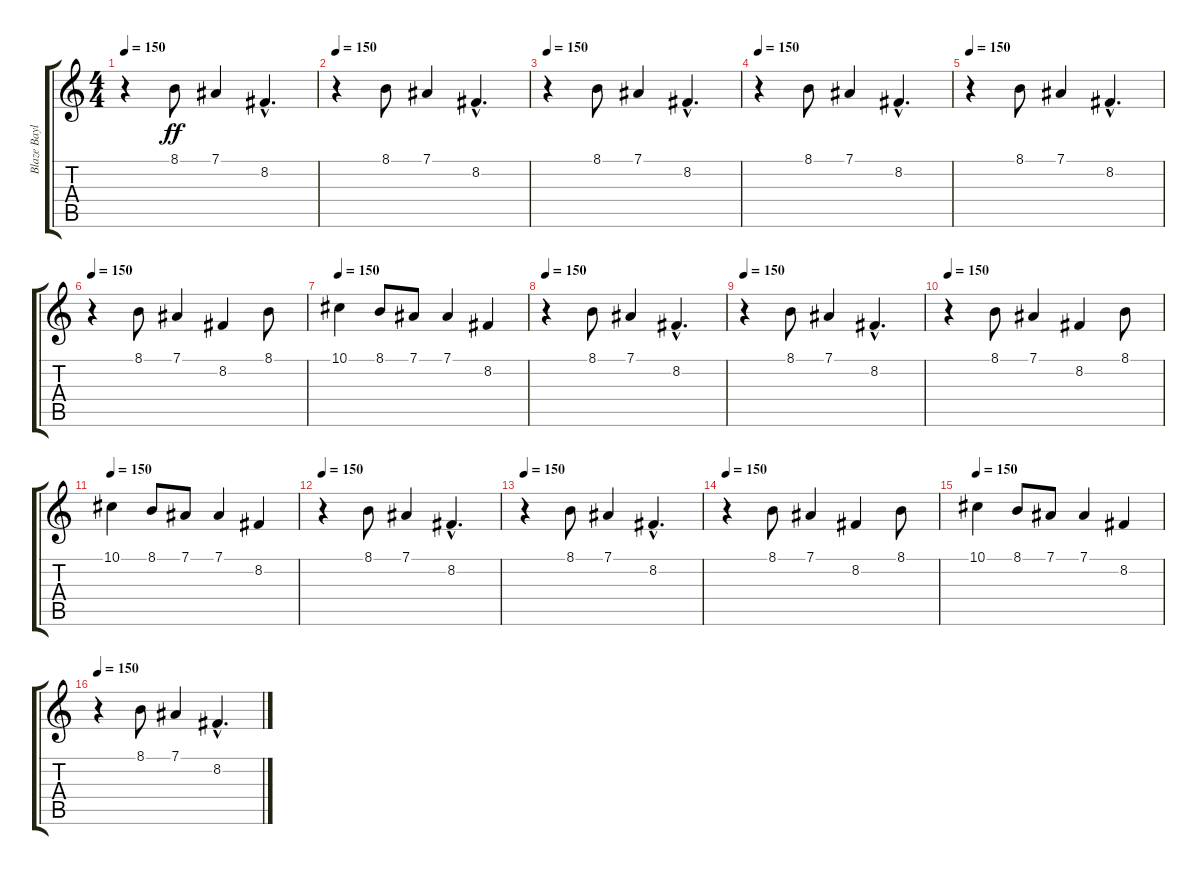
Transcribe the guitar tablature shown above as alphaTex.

\track ("Blaze Bayley" "Blaze Bayl") {instrument choiraahs}
\staff {score tabs}
\tuning (Eb4 Bb3 Gb3 Db3 Ab2 Eb2) {hide}
\ts (4 4)
\tempo 150
\clef g2
\ks c
r.4{dy ff} 8.1.8 7.1.4 8.2{hac}.4{d} |
\tempo 150
r.4 8.1.8 7.1.4 8.2{hac}.4{d} |
\tempo 150
r.4 8.1.8 7.1.4 8.2{hac}.4{d} |
\tempo 150
r.4 8.1.8 7.1.4 8.2{hac}.4{d} |
\tempo 150
r.4 8.1.8 7.1.4 8.2{hac}.4{d} |
\tempo 150
r.4 8.1.8 7.1.4 8.2.4 8.1.8 |
\tempo 150
10.1.4 8.1.8 7.1.8 7.1.4 8.2.4 |
\tempo 150
r.4 8.1.8 7.1.4 8.2{hac}.4{d} |
\tempo 150
r.4 8.1.8 7.1.4 8.2{hac}.4{d} |
\tempo 150
r.4 8.1.8 7.1.4 8.2.4 8.1.8 |
\tempo 150
10.1.4 8.1.8 7.1.8 7.1.4 8.2.4 |
\tempo 150
r.4 8.1.8 7.1.4 8.2{hac}.4{d} |
\tempo 150
r.4 8.1.8 7.1.4 8.2{hac}.4{d} |
\tempo 150
r.4 8.1.8 7.1.4 8.2.4 8.1.8 |
\tempo 150
10.1.4 8.1.8 7.1.8 7.1.4 8.2.4 |
\tempo 150
r.4 8.1.8 7.1.4 8.2{hac}.4{d}
